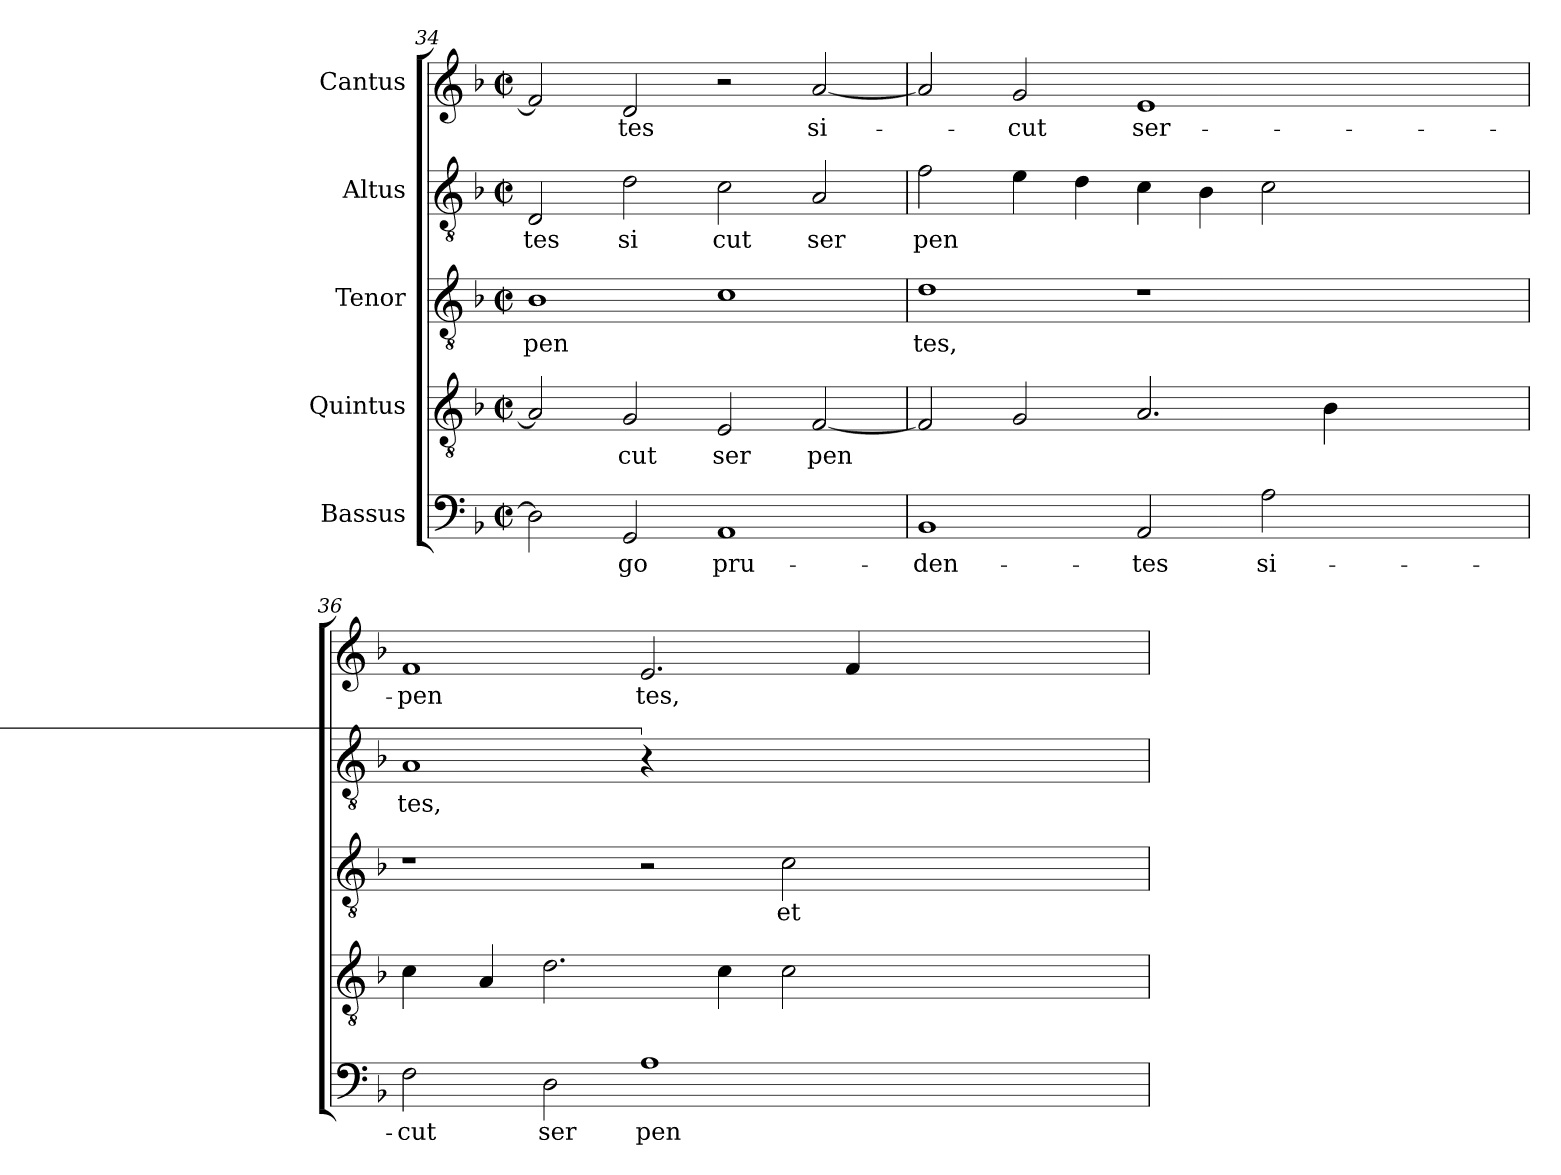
**kern	**text	**kern	**text	**kern	**text	**kern	**text	**kern	**text
*part5	*part5	*part4	*part4	*part3	*part3	*part2	*part2	*part1	*part1
*staff5	*staff5	*staff4	*staff4	*staff3	*staff3	*staff2	*staff2	*staff1	*staff1
*I"Bassus	*	*I"Quintus	*	*I"Tenor	*	*I"Altus	*	*I"Cantus	*
*clefF4	*	*clefGv2	*	*clefGv2	*	*clefGv2	*	*clefG2	*
*k[b-]	*	*k[b-]	*	*k[b-]	*	*k[b-]	*	*k[b-]	*
*F:	*	*F:	*	*F:	*	*F:	*	*F:	*
*M2/2	*	*M2/2	*	*M2/2	*	*M2/2	*	*M2/2	*
*met(c|)	*	*met(c|)	*	*met(c|)	*	*met(c|)	*	*met(c|)	*
=34	=34	=34	=34	=34	=34	=34	=34	=34	=34
!	!	!	!	!	!LO:LY:b	!	!LO:LY:b:cj	!	!
2D\]	.	2A/]	.	1B-	pen	2D/	tes	2f/]	.
!	!LO:LY:b:cj	!	!LO:LY:b:cj	!	!	!	!LO:LY:b:cj	!	!LO:LY:b:cj
2GG/	-go	2G/	cut	.	.	2d\	si	2d/	-tes
!	!LO:LY:b:cj	!	!LO:LY:b:cj	!	!	!	!LO:LY:b:cj	!	!
1AA	pru-	2E/	ser	1c	.	2c\	cut	2r	.
!	!	!	!LO:LY:b	!	!	!	!LO:LY:b:cj	!	!LO:LY:b:cj
.	.	[<2F/	pen	.	.	2A/	ser	[<2a/	si-
=35	=35	=35	=35	=35	=35	=35	=35	=35	=35
!	!LO:LY:b:cj	!	!	!	!LO:LY:b:cj	!	!LO:LY:b	!	!
1BB-	-den-	2F/]	.	1d	tes,	2f\	pen	2a/]	.
!	!	!	!	!	!	!	!	!	!LO:LY:b:cj
.	.	2G/	.	.	.	4e\	.	2g/	-cut
.	.	.	.	.	.	4d\	.	.	.
!	!LO:LY:b:cj	!	!	!LO:N:vis=1	!	!	!	!	!LO:LY:b:cj
2AA/	-tes	2.A/	.	0r	.	4c\	.	1e	ser-
.	.	.	.	.	.	4B-\	.	.	.
!	!LO:LY:b:cj	!	!	!	!	!	!	!	!
2A\	si-	.	.	.	.	2c\	.	.	.
.	.	4B-\	.	.	.	.	.	.	.
1ryy	.	1ryy	.	.	.	1ryy	.	1ryy	.
!!LO:PB:g=z
=36	=36	=36	=36	=36	=36	=36	=36	=36	=36
!	!LO:LY:b:cj	!	!	!	!	!	!LO:LY:b:cj	!	!LO:LY:b:cj
*	*	*^	*	*	*	*	*	*	*
2F\	-cut	4c\	32ryy	.	1r	.	1A	tes,	1f	-pen
.	.	.	1ryy	.	.	.	.	.	.	.
.	.	4A/	.	.	.	.	.	.	.	.
!	!LO:LY:b:cj	!	!	!	!	!	!	!	!	!
2D\	ser	2.d\	.	.	.	.	.	.	.	.
!	!LO:LY:b:cj	!	!	!	!	!	!LO:N:vis=1	!	!	!LO:LY:b
1A	pen	.	.	.	2r	.	4%9r	.	2.e/	tes,
.	.	.	1ryy	.	.	.	.	.	.	.
.	.	4c\	.	.	.	.	.	.	.	.
!	!	!	!	!	!	!LO:LY:b:cj	!	!	!	!
.	.	2c\	.	.	2c\	et	.	.	.	.
.	.	.	.	.	.	.	.	.	4f/	.
1ryy	.	1ryy	.	.	1ryy	.	.	.	1ryy	.
.	.	.	1ryy	.	.	.	.	.	.	.
4ryy	.	4ryy	.	.	4ryy	.	.	.	4ryy	.
.	.	.	8..ryy	.	.	.	.	.	.	.
*	*	*v	*v	*	*	*	*	*	*	*
=	=	=	=	=	=	=	=	=	=
*-	*-	*-	*-	*-	*-	*-	*-	*-	*-
